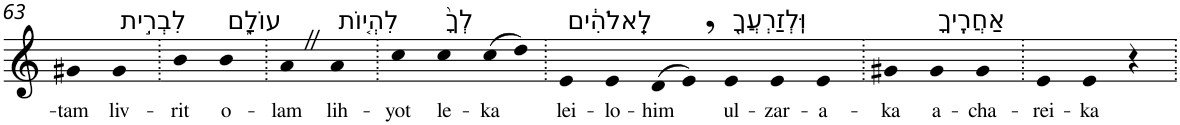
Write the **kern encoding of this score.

**kern	**text
*part1	*part1
*staff1	*staff1
*I"Piano	*
*I'Pno	*
!!LO:PB:g=z
*clefG2	*
*k[]	*
=63	=63
!	!LO:LY:b
4g#X	-tam
!LO:TX:a:t=לִבְרִ֣ית	!
!	!LO:LY:b
4g#	liv-
=64.	=64.
!	!LO:LY:b
4b	-rit
!LO:TX:a:t=עוֹלָ֑ם	!
!	!LO:LY:b
4b	o-
=65.	=65.
!	!LO:LY:b
4aZ	-lam
!LO:TX:a:t=לִהְי֤וֹת	!
!	!LO:LY:b
4a	lih-
=66.	=66.
!	!LO:LY:b
4cc	-yot
!LO:TX:a:t=לְךָ֙	!
!	!LO:LY:b
4cc	le-
!	!LO:LY:b
(>8cc	-ka
8dd)	.
=67.	=67.
!LO:TX:a:t=לֵֽאלֹהִ֔ים	!
!	!LO:LY:b
4e	lei-
!	!LO:LY:b
4e	-lo-
!	!LO:LY:b
(>8d	-him
8e,)	.
!LO:TX:a:t=וּֽלְזַרְעֲךָ֖	!
!	!LO:LY:b
4e	ul-
!	!LO:LY:b
4e	-zar-
!	!LO:LY:b
4e	-a-
=68.	=68.
!	!LO:LY:b
4g#X	-ka
!LO:TX:a:t=אַחֲרֶֽיךָ	!
!	!LO:LY:b
4g#	a-
!	!LO:LY:b
4g#	-cha-
=69.	=69.
!	!LO:LY:b
4e	-rei-
!	!LO:LY:b
4e	-ka
4r	.
=.	=.
*-	*-
